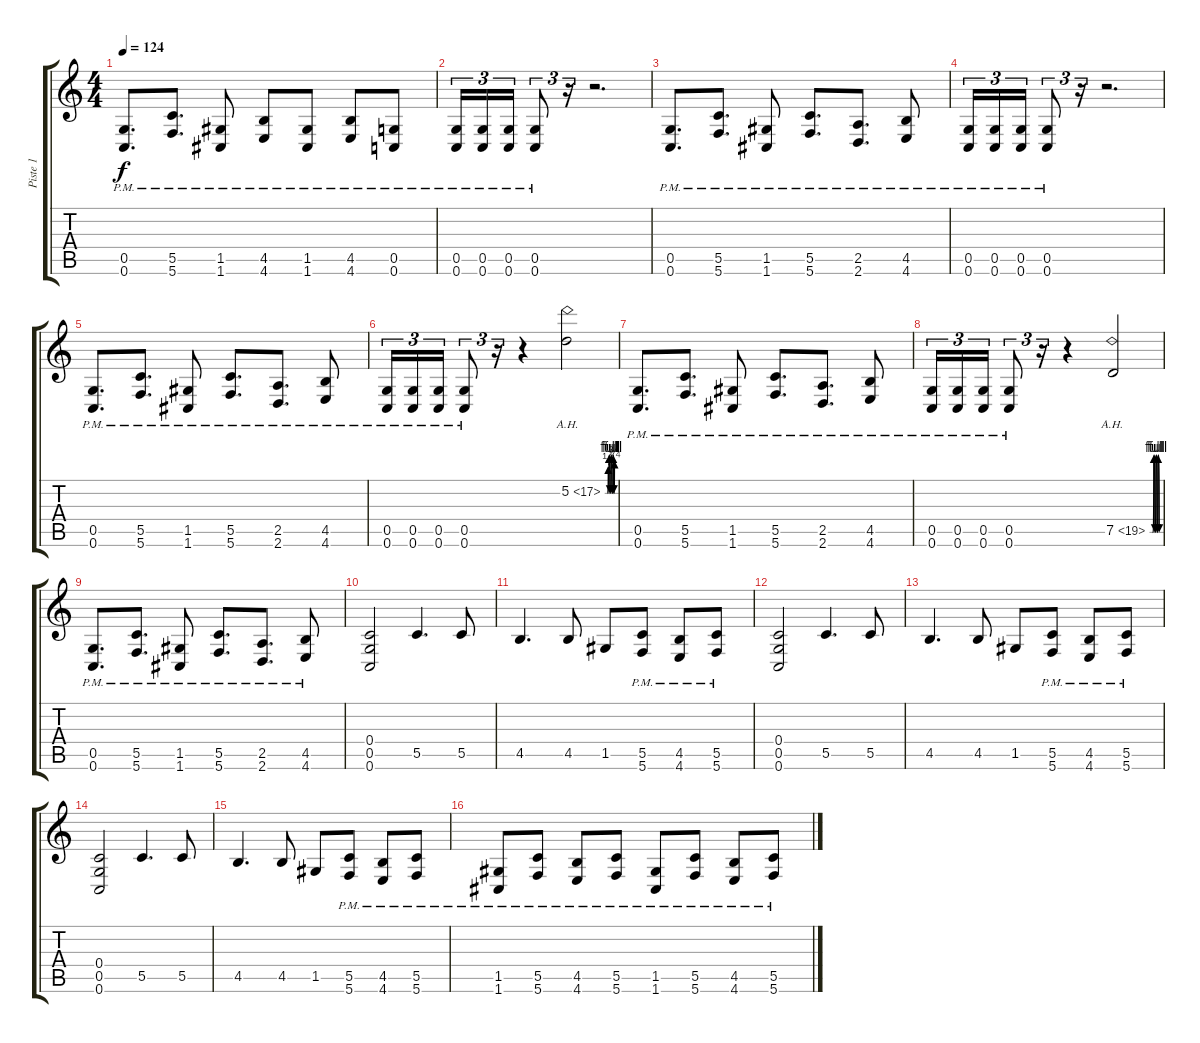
\track ("Piste 1" "Piste 1") {instrument distortionguitar}
\staff {score tabs}
\tuning (D4 A3 F3 C3 G2 C2) {hide}
\ts (4 4)
\tempo 124
\clef g2
\ks c
(0.5{pm} 0.6{pm}).8{d dy f} (5.5{pm} 5.6{pm}).8{d} (1.5{pm} 1.6{pm}).8 (4.5{pm} 4.6{pm}).8 (1.5{pm} 1.6{pm}).8 (4.5{pm} 4.6{pm}).8 (0.5{pm} 0.6{pm}).8 |
(0.5{pm} 0.6{pm}).16{tu (3 2)} (0.5{pm} 0.6{pm}).16{tu (3 2)} (0.5{pm} 0.6{pm}).16{tu (3 2)} (0.5{pm} 0.6{pm}).8{tu (3 2)} r.16{tu (3 2)} r.2{d} |
(0.5{pm} 0.6{pm}).8{d} (5.5{pm} 5.6{pm}).8{d} (1.5{pm} 1.6{pm}).8 (5.5{pm} 5.6{pm}).8{d} (2.5{pm} 2.6{pm}).8{d} (4.5{pm} 4.6{pm}).8 |
(0.5{pm} 0.6{pm}).16{tu (3 2)} (0.5{pm} 0.6{pm}).16{tu (3 2)} (0.5{pm} 0.6{pm}).16{tu (3 2)} (0.5{pm} 0.6{pm}).8{tu (3 2)} r.16{tu (3 2)} r.2{d} |
(0.5{pm} 0.6{pm}).8{d} (5.5{pm} 5.6{pm}).8{d} (1.5{pm} 1.6{pm}).8 (5.5{pm} 5.6{pm}).8{d} (2.5{pm} 2.6{pm}).8{d} (4.5{pm} 4.6{pm}).8 |
(0.5{pm} 0.6{pm}).16{tu (3 2)} (0.5{pm} 0.6{pm}).16{tu (3 2)} (0.5{pm} 0.6{pm}).16{tu (3 2)} (0.5{pm} 0.6{pm}).8{tu (3 2)} r.16{tu (3 2)} r.4 5.2{be (custom 0 0 15 0 20 2 25 4 30 0 38 4 44 0 52 4 56 0 60 3) ah 12}.2 |
(0.5{pm} 0.6{pm}).8{d} (5.5{pm} 5.6{pm}).8{d} (1.5{pm} 1.6{pm}).8 (5.5{pm} 5.6{pm}).8{d} (2.5{pm} 2.6{pm}).8{d} (4.5{pm} 4.6{pm}).8 |
(0.5{pm} 0.6{pm}).16{tu (3 2)} (0.5{pm} 0.6{pm}).16{tu (3 2)} (0.5{pm} 0.6{pm}).16{tu (3 2)} (0.5{pm} 0.6{pm}).8{tu (3 2)} r.16{tu (3 2)} r.4 7.5{be (custom 0 0 7 0 13 0 16 0 24 4 31 0 38 4 45 0 51 4 58 0 60 0) ah 12}.2 |
(0.5{pm} 0.6{pm}).8{d} (5.5{pm} 5.6{pm}).8{d} (1.5{pm} 1.6{pm}).8 (5.5{pm} 5.6{pm}).8{d} (2.5{pm} 2.6{pm}).8{d} (4.5{pm} 4.6{pm}).8 |
(0.4 0.5 0.6).2 5.5.4{d} 5.5.8 |
4.5.4{d} 4.5.8 1.5.8 (5.5{pm} 5.6{pm}).8 (4.5{pm} 4.6{pm}).8 (5.5{pm} 5.6{pm}).8 |
(0.4 0.5 0.6).2 5.5.4{d} 5.5.8 |
4.5.4{d} 4.5.8 1.5.8 (5.5{pm} 5.6{pm}).8 (4.5{pm} 4.6{pm}).8 (5.5{pm} 5.6{pm}).8 |
(0.4 0.5 0.6).2 5.5.4{d} 5.5.8 |
4.5.4{d} 4.5.8 1.5.8 (5.5{pm} 5.6{pm}).8 (4.5{pm} 4.6{pm}).8 (5.5{pm} 5.6{pm}).8 |
(1.5{pm} 1.6{pm}).8 (5.5{pm} 5.6{pm}).8 (4.5{pm} 4.6{pm}).8 (5.5{pm} 5.6{pm}).8 (1.5{pm} 1.6{pm}).8 (5.5{pm} 5.6{pm}).8 (4.5{pm} 4.6{pm}).8 (5.5{pm} 5.6{pm}).8
